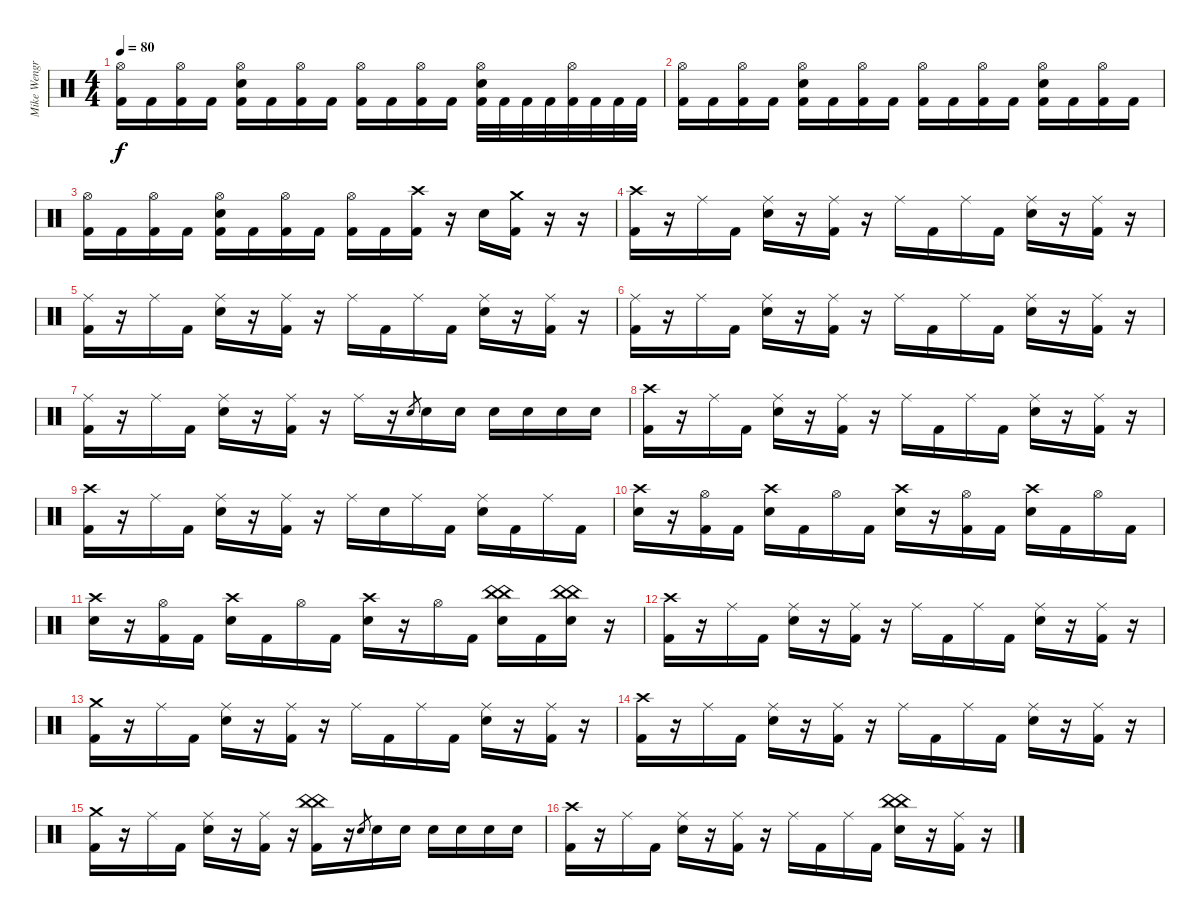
\track ("Mike Wengren (Drums)" "Mike Wengr") {instrument percussion}
\staff {score}
\articulation defaults
\ts (4 4)
\tempo 80
\clef neutral
\ks c
("Hi-Hat (open)" "Kick (hit) 2").16{dy f} "Kick (hit) 2".16 ("Hi-Hat (open)" "Kick (hit) 2").16 "Kick (hit) 2".16 ("Hi-Hat (open)" "Electric Snare (hit)" "Kick (hit) 2").16 "Kick (hit) 2".16 ("Hi-Hat (open)" "Kick (hit) 2").16 "Kick (hit) 2".16 ("Hi-Hat (open)" "Kick (hit) 2").16 "Kick (hit) 2".16 ("Hi-Hat (open)" "Kick (hit) 2").16 "Kick (hit) 2".16 ("Hi-Hat (open)" "Electric Snare (hit)" "Kick (hit) 2").32 "Kick (hit) 2".32 "Kick (hit) 2".32 "Kick (hit) 2".32 ("Hi-Hat (open)" "Kick (hit) 2").32 "Kick (hit) 2".32 "Kick (hit) 2".32 "Kick (hit) 2".32 |
("Hi-Hat (open)" "Kick (hit) 2").16 "Kick (hit) 2".16 ("Hi-Hat (open)" "Kick (hit) 2").16 "Kick (hit) 2".16 ("Hi-Hat (open)" "Electric Snare (hit)" "Kick (hit) 2").16 "Kick (hit) 2".16 ("Hi-Hat (open)" "Kick (hit) 2").16 "Kick (hit) 2".16 ("Hi-Hat (open)" "Kick (hit) 2").16 "Kick (hit) 2".16 ("Hi-Hat (open)" "Kick (hit) 2").16 "Kick (hit) 2".16 ("Hi-Hat (open)" "Electric Snare (hit)" "Kick (hit) 2").16 "Kick (hit) 2".16 ("Hi-Hat (open)" "Kick (hit) 2").16 "Kick (hit) 2".16 |
("Hi-Hat (open)" "Kick (hit) 2").16 "Kick (hit) 2".16 ("Hi-Hat (open)" "Kick (hit) 2").16 "Kick (hit) 2".16 ("Hi-Hat (open)" "Electric Snare (hit)" "Kick (hit) 2").16 "Kick (hit) 2".16 ("Hi-Hat (open)" "Kick (hit) 2").16 "Kick (hit) 2".16 ("Hi-Hat (open)" "Kick (hit) 2").16 "Kick (hit) 2".16 ("Crash high (hit)" "Kick (hit) 2").16 r.16 "Electric Snare (hit)".16 ("Crash medium (hit)" "Kick (hit) 2").16 r.16 r.16 |
("Crash high (hit)" "Kick (hit) 2").16 r.16 "Ride (middle)".16 "Kick (hit) 2".16 ("Ride (middle)" "Electric Snare (hit)").16 r.16 ("Ride (middle)" "Kick (hit) 2").16 r.16 "Ride (middle)".16 "Kick (hit) 2".16 "Ride (middle)".16 "Kick (hit) 2".16 ("Ride (middle)" "Electric Snare (hit)").16 r.16 ("Ride (middle)" "Kick (hit) 2").16 r.16 |
("Ride (middle)" "Kick (hit) 2").16 r.16 "Ride (middle)".16 "Kick (hit) 2".16 ("Ride (middle)" "Electric Snare (hit)").16 r.16 ("Ride (middle)" "Kick (hit) 2").16 r.16 "Ride (middle)".16 "Kick (hit) 2".16 "Ride (middle)".16 "Kick (hit) 2".16 ("Ride (middle)" "Electric Snare (hit)").16 r.16 ("Ride (middle)" "Kick (hit) 2").16 r.16 |
("Ride (middle)" "Kick (hit) 2").16 r.16 "Ride (middle)".16 "Kick (hit) 2".16 ("Ride (middle)" "Electric Snare (hit)").16 r.16 ("Ride (middle)" "Kick (hit) 2").16 r.16 "Ride (middle)".16 "Kick (hit) 2".16 "Ride (middle)".16 "Kick (hit) 2".16 ("Ride (middle)" "Electric Snare (hit)").16 r.16 ("Ride (middle)" "Kick (hit) 2").16 r.16 |
("Ride (middle)" "Kick (hit) 2").16 r.16 "Ride (middle)".16 "Kick (hit) 2".16 ("Ride (middle)" "Electric Snare (hit)").16 r.16 ("Ride (middle)" "Kick (hit) 2").16 r.16 "Ride (middle)".16 r.16 "Electric Snare (hit)".8{gr} "Electric Snare (hit)".16 "Electric Snare (hit)".16 "Electric Snare (hit)".16 "Electric Snare (hit)".16 "Electric Snare (hit)".16 "Electric Snare (hit)".16 |
("Crash high (hit)" "Kick (hit) 2").16 r.16 "Ride (middle)".16 "Kick (hit) 2".16 ("Ride (middle)" "Electric Snare (hit)").16 r.16 ("Ride (middle)" "Kick (hit) 2").16 r.16 "Ride (middle)".16 "Kick (hit) 2".16 "Ride (middle)".16 "Kick (hit) 2".16 ("Ride (middle)" "Electric Snare (hit)").16 r.16 ("Ride (middle)" "Kick (hit) 2").16 r.16 |
("Crash high (hit)" "Kick (hit) 2").16 r.16 "Ride (middle)".16 "Kick (hit) 2".16 ("Ride (middle)" "Electric Snare (hit)").16 r.16 ("Ride (middle)" "Kick (hit) 2").16 r.16 "Ride (middle)".16 "Electric Snare (hit)".16 "Ride (middle)".16 "Kick (hit) 2".16 ("Ride (middle)" "Electric Snare (hit)").16 "Kick (hit) 2".16 "Ride (middle)".16 "Kick (hit) 2".16 |
("Crash high (hit)" "Electric Snare (hit)").16 r.16 ("Hi-Hat (open)" "Kick (hit) 2").16 "Kick (hit) 2".16 ("Crash high (hit)" "Electric Snare (hit)").16 "Kick (hit) 2".16 "Hi-Hat (open)".16 "Kick (hit) 2".16 ("Crash high (hit)" "Electric Snare (hit)").16 r.16 ("Hi-Hat (open)" "Kick (hit) 2").16 "Kick (hit) 2".16 ("Crash high (hit)" "Electric Snare (hit)").16 "Kick (hit) 2".16 "Hi-Hat (open)".16 "Kick (hit) 2".16 |
("Crash high (hit)" "Electric Snare (hit)").16 r.16 ("Hi-Hat (open)" "Kick (hit) 2").16 "Kick (hit) 2".16 ("Crash high (hit)" "Electric Snare (hit)").16 "Kick (hit) 2".16 "Hi-Hat (open)".16 "Kick (hit) 2".16 ("Crash high (hit)" "Electric Snare (hit)").16 r.16 "Hi-Hat (open)".16 "Kick (hit) 2".16 ("China (hit)" "China (hit)" "Electric Snare (hit)").16 "Kick (hit) 2".16 ("China (hit)" "China (hit)" "Electric Snare (hit)").16 r.16 |
("Crash high (hit)" "Kick (hit) 2").16 r.16 "Ride (middle)".16 "Kick (hit) 2".16 ("Ride (middle)" "Electric Snare (hit)").16 r.16 ("Ride (middle)" "Kick (hit) 2").16 r.16 "Ride (middle)".16 "Kick (hit) 2".16 "Ride (middle)".16 "Kick (hit) 2".16 ("Ride (middle)" "Electric Snare (hit)").16 r.16 ("Ride (middle)" "Kick (hit) 2").16 r.16 |
("Crash medium (hit)" "Kick (hit) 2").16 r.16 "Ride (middle)".16 "Kick (hit) 2".16 ("Ride (middle)" "Electric Snare (hit)").16 r.16 ("Ride (middle)" "Kick (hit) 2").16 r.16 "Ride (middle)".16 "Kick (hit) 2".16 "Ride (middle)".16 "Kick (hit) 2".16 ("Ride (middle)" "Electric Snare (hit)").16 r.16 ("Ride (middle)" "Kick (hit) 2").16 r.16 |
("Crash high (hit)" "Kick (hit) 2").16 r.16 "Ride (middle)".16 "Kick (hit) 2".16 ("Ride (middle)" "Electric Snare (hit)").16 r.16 ("Ride (middle)" "Kick (hit) 2").16 r.16 "Ride (middle)".16 "Kick (hit) 2".16 "Ride (middle)".16 "Kick (hit) 2".16 ("Ride (middle)" "Electric Snare (hit)").16 r.16 ("Ride (middle)" "Kick (hit) 2").16 r.16 |
("Crash medium (hit)" "Kick (hit) 2").16 r.16 "Ride (middle)".16 "Kick (hit) 2".16 ("Ride (middle)" "Electric Snare (hit)").16 r.16 ("Ride (middle)" "Kick (hit) 2").16 r.16 ("China (hit)" "China (hit)" "Kick (hit) 2").16 r.16 "Electric Snare (hit)".8{gr} "Electric Snare (hit)".16 "Electric Snare (hit)".16 "Electric Snare (hit)".16 "Electric Snare (hit)".16 "Electric Snare (hit)".16 "Electric Snare (hit)".16 |
("Crash high (hit)" "Kick (hit) 2").16 r.16 "Ride (middle)".16 "Kick (hit) 2".16 ("Ride (middle)" "Electric Snare (hit)").16 r.16 ("Ride (middle)" "Kick (hit) 2").16 r.16 "Ride (middle)".16 "Kick (hit) 2".16 "Ride (middle)".16 "Kick (hit) 2".16 ("China (hit)" "China (hit)" "Electric Snare (hit)").16 r.16 ("Ride (middle)" "Kick (hit) 2").16 r.16
